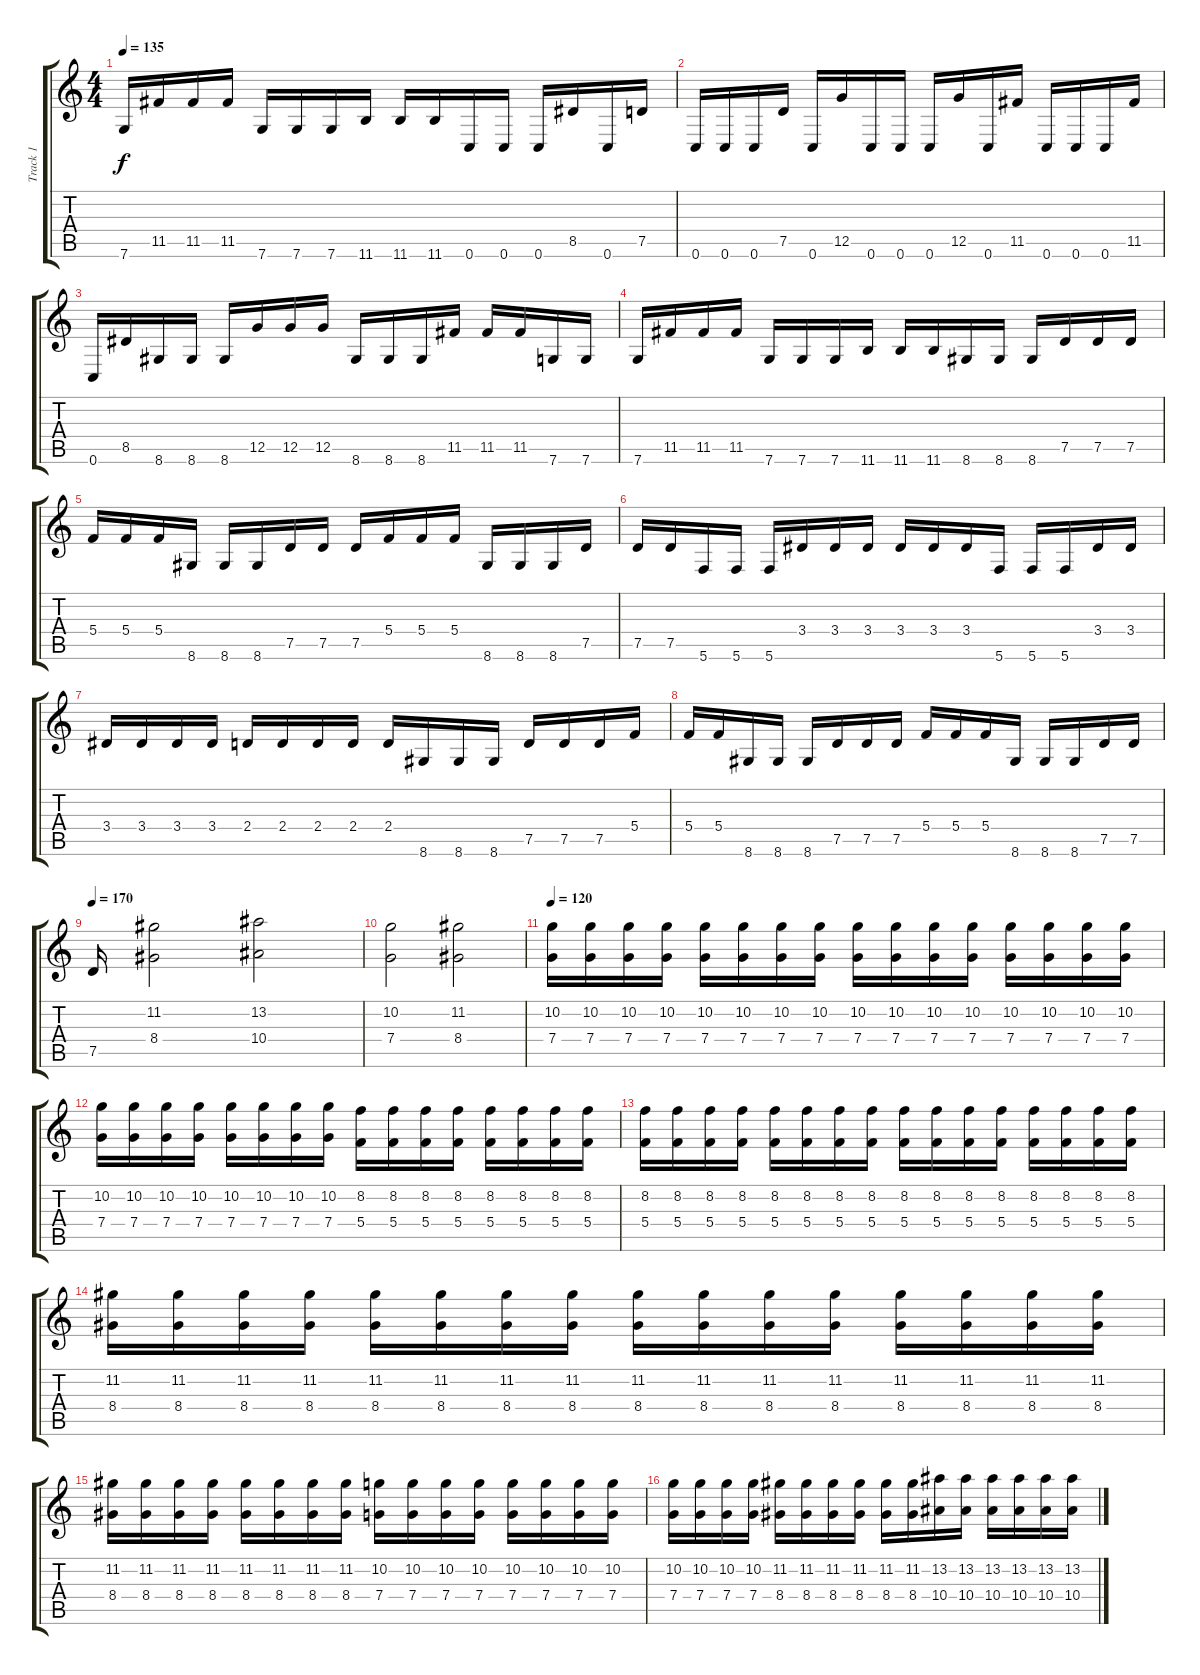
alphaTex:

\track ("Track 1" "Track 1") {instrument overdrivenguitar}
\staff {score tabs}
\tuning (D4 A3 F3 C3 G2 C2) {hide}
\ts (4 4)
\tempo 135
\clef g2
\ks c
7.6.16{dy f} 11.5.16 11.5.16 11.5.16 7.6.16 7.6.16 7.6.16 11.6.16 11.6.16 11.6.16 0.6.16 0.6.16 0.6.16 8.5.16 0.6.16 7.5.16 |
0.6.16 0.6.16 0.6.16 7.5.16 0.6.16 12.5.16 0.6.16 0.6.16 0.6.16 12.5.16 0.6.16 11.5.16 0.6.16 0.6.16 0.6.16 11.5.16 |
0.6.16 8.5.16 8.6.16 8.6.16 8.6.16 12.5.16 12.5.16 12.5.16 8.6.16 8.6.16 8.6.16 11.5.16 11.5.16 11.5.16 7.6.16 7.6.16 |
7.6.16 11.5.16 11.5.16 11.5.16 7.6.16 7.6.16 7.6.16 11.6.16 11.6.16 11.6.16 8.6.16 8.6.16 8.6.16 7.5.16 7.5.16 7.5.16 |
5.4.16 5.4.16 5.4.16 8.6.16 8.6.16 8.6.16 7.5.16 7.5.16 7.5.16 5.4.16 5.4.16 5.4.16 8.6.16 8.6.16 8.6.16 7.5.16 |
7.5.16 7.5.16 5.6.16 5.6.16 5.6.16 3.4.16 3.4.16 3.4.16 3.4.16 3.4.16 3.4.16 5.6.16 5.6.16 5.6.16 3.4.16 3.4.16 |
3.4.16 3.4.16 3.4.16 3.4.16 2.4.16 2.4.16 2.4.16 2.4.16 2.4.16 8.6.16 8.6.16 8.6.16 7.5.16 7.5.16 7.5.16 5.4.16 |
5.4.16 5.4.16 8.6.16 8.6.16 8.6.16 7.5.16 7.5.16 7.5.16 5.4.16 5.4.16 5.4.16 8.6.16 8.6.16 8.6.16 7.5.16 7.5.16 |
\tempo 170
7.5.16 (11.2 8.4).2 (13.2 10.4).2 |
(10.2 7.4).2 (11.2 8.4).2 |
\tempo 120
(10.2 7.4).16 (10.2 7.4).16 (10.2 7.4).16 (10.2 7.4).16 (10.2 7.4).16 (10.2 7.4).16 (10.2 7.4).16 (10.2 7.4).16 (10.2 7.4).16 (10.2 7.4).16 (10.2 7.4).16 (10.2 7.4).16 (10.2 7.4).16 (10.2 7.4).16 (10.2 7.4).16 (10.2 7.4).16 |
(10.2 7.4).16 (10.2 7.4).16 (10.2 7.4).16 (10.2 7.4).16 (10.2 7.4).16 (10.2 7.4).16 (10.2 7.4).16 (10.2 7.4).16 (8.2 5.4).16 (8.2 5.4).16 (8.2 5.4).16 (8.2 5.4).16 (8.2 5.4).16 (8.2 5.4).16 (8.2 5.4).16 (8.2 5.4).16 |
(8.2 5.4).16 (8.2 5.4).16 (8.2 5.4).16 (8.2 5.4).16 (8.2 5.4).16 (8.2 5.4).16 (8.2 5.4).16 (8.2 5.4).16 (8.2 5.4).16 (8.2 5.4).16 (8.2 5.4).16 (8.2 5.4).16 (8.2 5.4).16 (8.2 5.4).16 (8.2 5.4).16 (8.2 5.4).16 |
(11.2 8.4).16 (11.2 8.4).16 (11.2 8.4).16 (11.2 8.4).16 (11.2 8.4).16 (11.2 8.4).16 (11.2 8.4).16 (11.2 8.4).16 (11.2 8.4).16 (11.2 8.4).16 (11.2 8.4).16 (11.2 8.4).16 (11.2 8.4).16 (11.2 8.4).16 (11.2 8.4).16 (11.2 8.4).16 |
(11.2 8.4).16 (11.2 8.4).16 (11.2 8.4).16 (11.2 8.4).16 (11.2 8.4).16 (11.2 8.4).16 (11.2 8.4).16 (11.2 8.4).16 (10.2 7.4).16 (10.2 7.4).16 (10.2 7.4).16 (10.2 7.4).16 (10.2 7.4).16 (10.2 7.4).16 (10.2 7.4).16 (10.2 7.4).16 |
(10.2 7.4).16 (10.2 7.4).16 (10.2 7.4).16 (10.2 7.4).16 (11.2 8.4).16 (11.2 8.4).16 (11.2 8.4).16 (11.2 8.4).16 (11.2 8.4).16 (11.2 8.4).16 (13.2 10.4).16 (13.2 10.4).16 (13.2 10.4).16 (13.2 10.4).16 (13.2 10.4).16 (13.2 10.4).16
